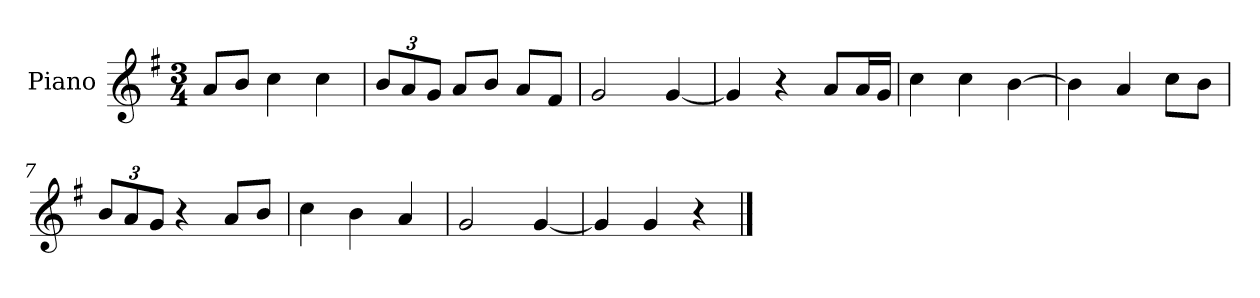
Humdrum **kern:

**kern
*part1
*staff1
*I"Piano
*I'P-no
*clefG2
*k[f#]
*M3/4
*MM179
=1
8a/L
8b/J
4cc\
4cc\
=2
*Xbrackettup
12b/L
12a/
12g/J
8a/L
8b/J
8a/L
8f#/J
=3
2g/
[4g/
=4
4g/]
4r
8a/L
16a/L
16g/JJ
=5
4cc\
4cc\
[4b\
=6
4b\]
4a/
8cc\L
8b\J
=7
12b/L
12a/
12g/J
4r
8a/L
8b/J
=8
4cc\
4b\
4a/
=9
2g/
[4g/
!!LO:LB:g=z
=10
4g/]
4g/
4r
==
*-
